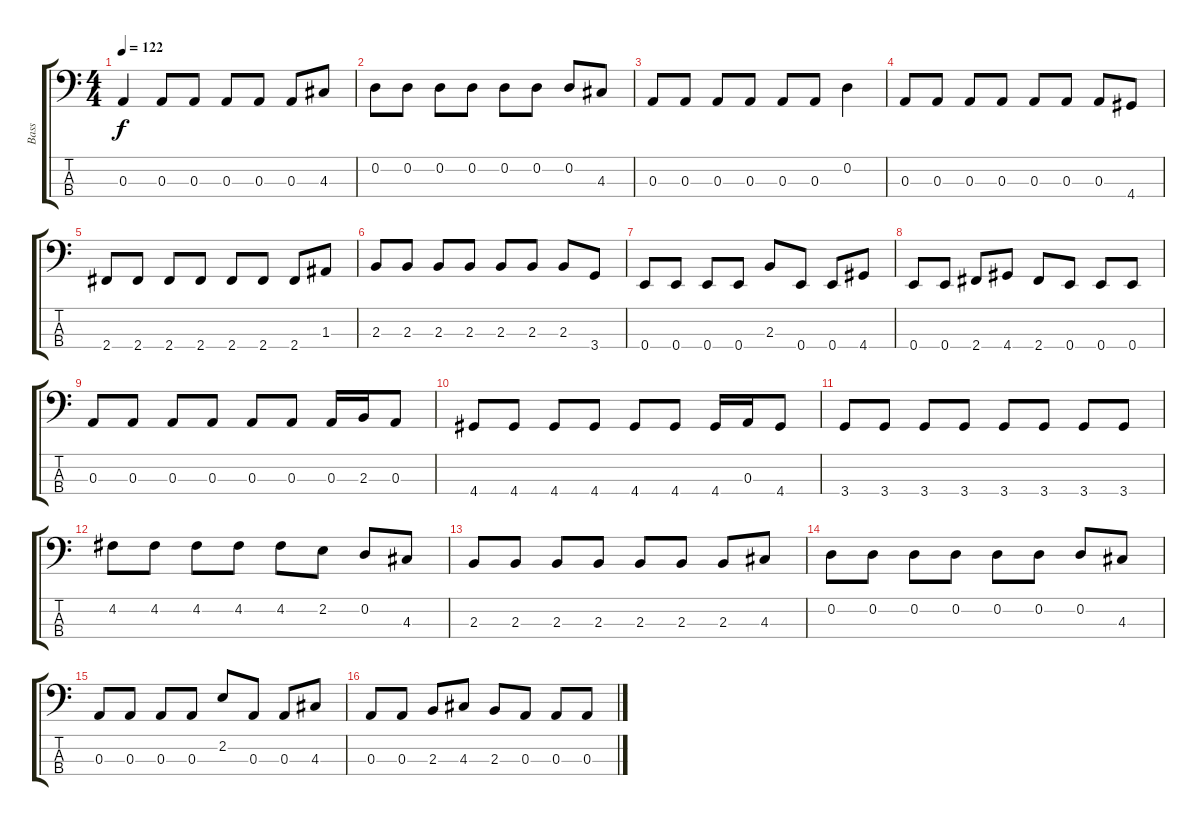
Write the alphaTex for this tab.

\track ("Bass" "Bass") {instrument electricbassfinger}
\staff {score tabs}
\tuning (G2 D2 A1 E1) {hide}
\ts (4 4)
\tempo 122
\clef f4
\ks c
0.3.4{dy f} 0.3.8 0.3.8 0.3.8 0.3.8 0.3.8 4.3.8 |
0.2.8 0.2.8 0.2.8 0.2.8 0.2.8 0.2.8 0.2.8 4.3.8 |
0.3.8 0.3.8 0.3.8 0.3.8 0.3.8 0.3.8 0.2.4 |
0.3.8 0.3.8 0.3.8 0.3.8 0.3.8 0.3.8 0.3.8 4.4.8 |
2.4.8 2.4.8 2.4.8 2.4.8 2.4.8 2.4.8 2.4.8 1.3.8 |
2.3.8 2.3.8 2.3.8 2.3.8 2.3.8 2.3.8 2.3.8 3.4.8 |
0.4.8 0.4.8 0.4.8 0.4.8 2.3.8 0.4.8 0.4.8 4.4.8 |
0.4.8 0.4.8 2.4.8 4.4.8 2.4.8 0.4.8 0.4.8 0.4.8 |
0.3.8 0.3.8 0.3.8 0.3.8 0.3.8 0.3.8 0.3.16 2.3.16 0.3.8 |
4.4.8 4.4.8 4.4.8 4.4.8 4.4.8 4.4.8 4.4.16 0.3.16 4.4.8 |
3.4.8 3.4.8 3.4.8 3.4.8 3.4.8 3.4.8 3.4.8 3.4.8 |
4.2.8 4.2.8 4.2.8 4.2.8 4.2.8 2.2.8 0.2.8 4.3.8 |
2.3.8 2.3.8 2.3.8 2.3.8 2.3.8 2.3.8 2.3.8 4.3.8 |
0.2.8 0.2.8 0.2.8 0.2.8 0.2.8 0.2.8 0.2.8 4.3.8 |
0.3.8 0.3.8 0.3.8 0.3.8 2.2.8 0.3.8 0.3.8 4.3.8 |
0.3.8 0.3.8 2.3.8 4.3.8 2.3.8 0.3.8 0.3.8 0.3.8
